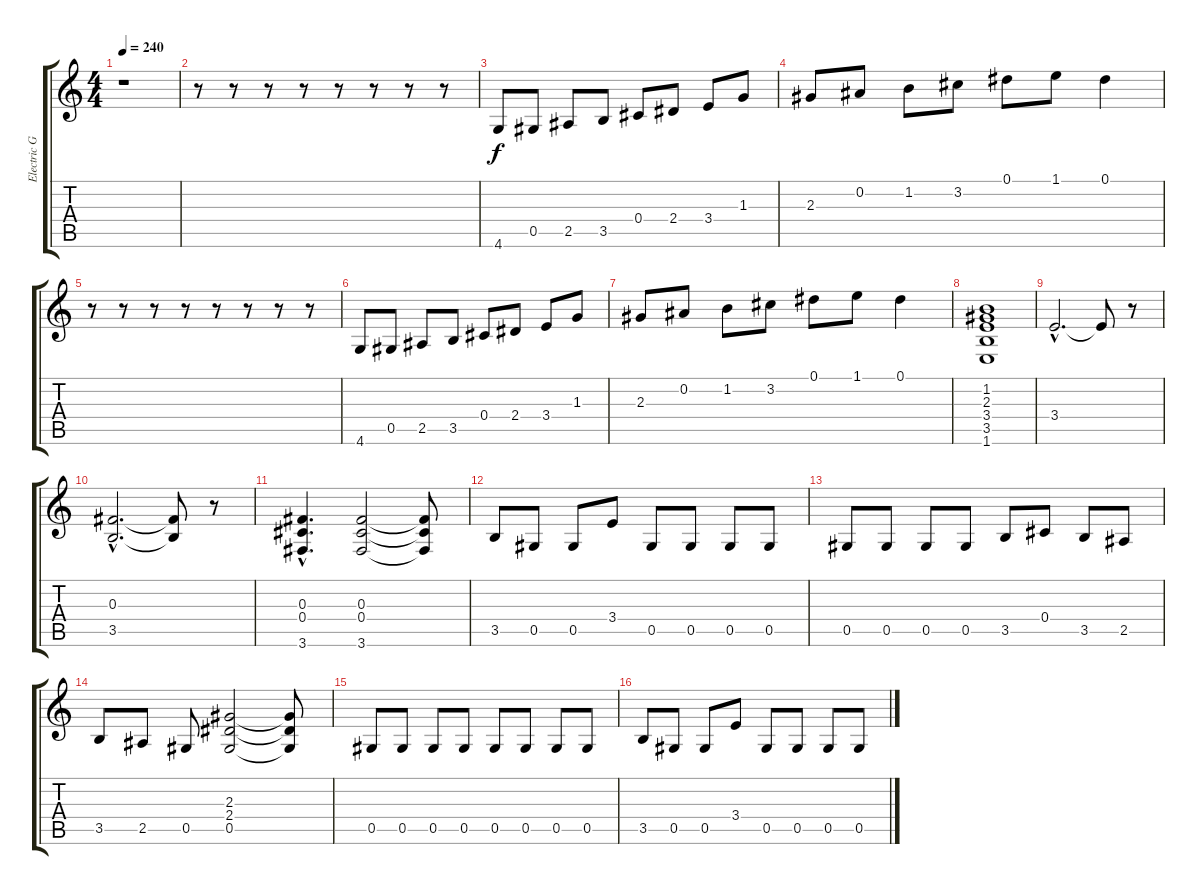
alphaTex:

\track ("Electric Guitar 2" "Electric G") {instrument distortionguitar}
\staff {score tabs}
\tuning (Eb4 Bb3 Gb3 Db3 Ab2 Eb2) {hide}
\ts (4 4)
\tempo 240
\clef g2
\ks c
r.1{dy f} |
r.8 r.8 r.8 r.8 r.8 r.8 r.8 r.8 |
4.6.8 0.5.8 2.5.8 3.5.8 0.4.8 2.4.8 3.4.8 1.3.8 |
2.3.8 0.2.8 1.2.8 3.2.8 0.1.8 1.1.8 0.1.4 |
r.8 r.8 r.8 r.8 r.8 r.8 r.8 r.8 |
4.6.8 0.5.8 2.5.8 3.5.8 0.4.8 2.4.8 3.4.8 1.3.8 |
2.3.8 0.2.8 1.2.8 3.2.8 0.1.8 1.1.8 0.1.4 |
(1.2 2.3 3.4 3.5 1.6).1 |
3.4{hac}.2{d} 3.4{t}.8 r.8 |
(0.3{hac} 3.5{hac}).2{d} (0.3{t} 3.5{t}).8 r.8 |
(0.3{hac} 0.4{hac} 3.6{hac}).4{d} (0.3 0.4 3.6).2 (0.3{t} 0.4{t} 3.6{t}).8 |
3.5.8 0.5.8 0.5.8 3.4.8 0.5.8 0.5.8 0.5.8 0.5.8 |
0.5.8 0.5.8 0.5.8 0.5.8 3.5.8 0.4.8 3.5.8 2.5.8 |
3.5.8 2.5.8 0.5.8 (2.3 2.4 0.5).2 (2.3{t} 2.4{t} 0.5{t}).8 |
0.5.8 0.5.8 0.5.8 0.5.8 0.5.8 0.5.8 0.5.8 0.5.8 |
3.5.8 0.5.8 0.5.8 3.4.8 0.5.8 0.5.8 0.5.8 0.5.8
